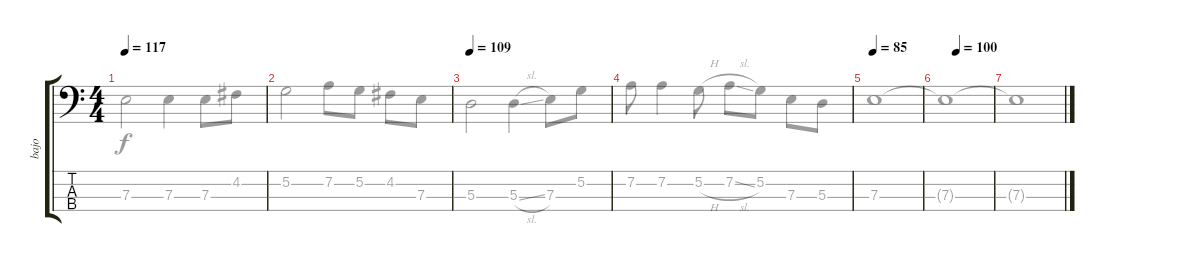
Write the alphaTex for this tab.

\track ("bajo" "bajo") {instrument electricbassfinger}
\staff {score tabs}
\tuning (G2 D2 A1 E1) {hide}
\voice
\ts (4 4)
\tempo 117
\clef f4
\ks c
|
|
\tempo 109
|
|
\tempo 85
|
\tempo (100 0.25)
|
\voice
\clef f4
\ks c
7.3.2{dy f} 7.3.4 7.3.8 4.2.8 |
5.2.2 7.2.8 5.2.8 4.2.8 7.3.8 |
5.3.2 5.3{sl}.4 7.3.8 5.2.8 |
7.2.8 7.2.4 5.2{h}.8 7.2{sl}.8 5.2.8 7.3.8 5.3.8 |
7.3.1 |
7.3{t}.1 |
7.3{t}.1
